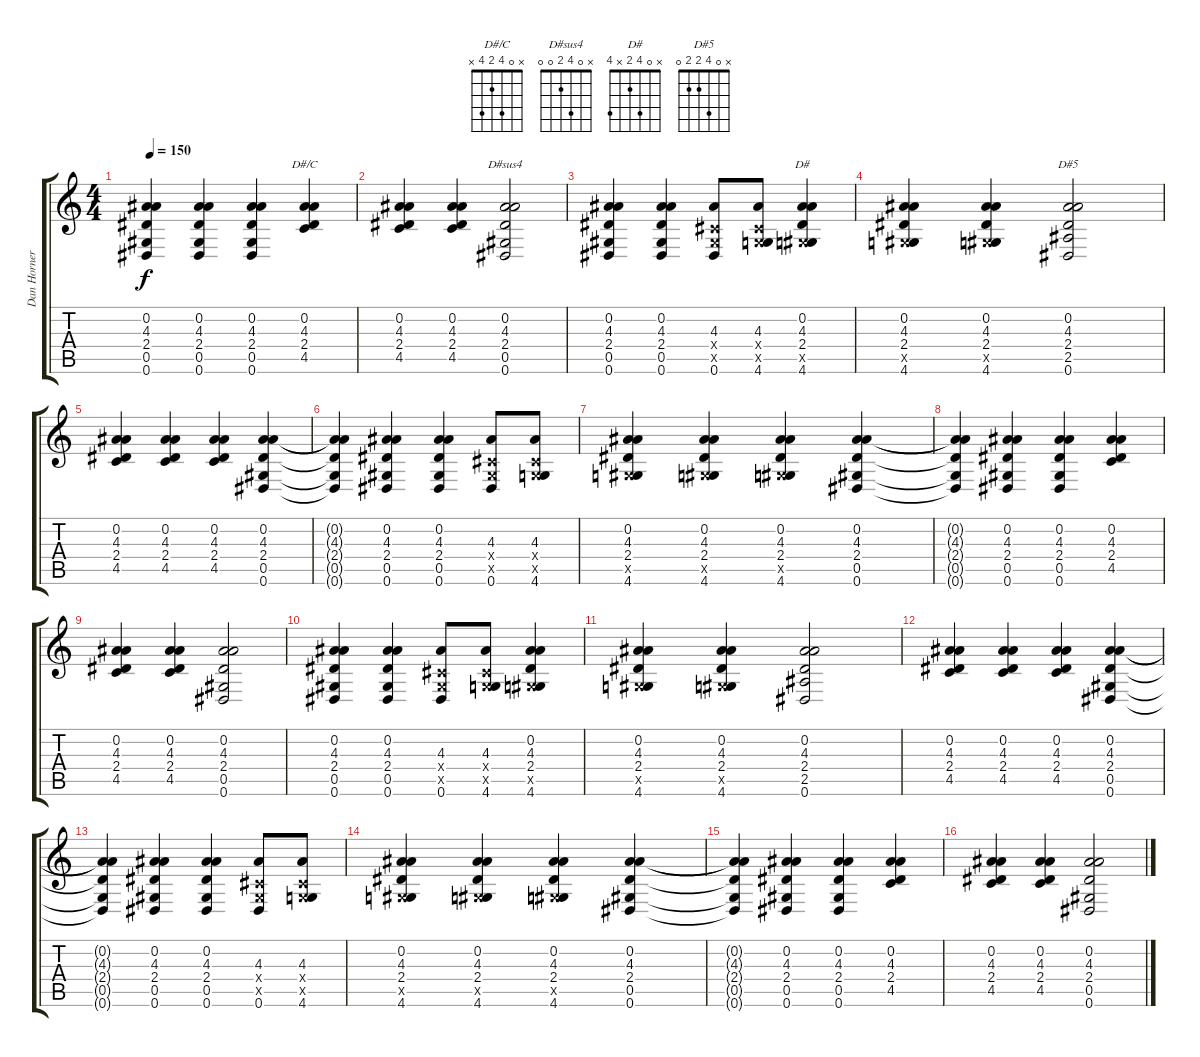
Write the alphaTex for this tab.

\track ("Dan Horner" "Dan Horner") {instrument acousticguitarsteel}
\staff {score tabs}
\tuning (Eb4 Bb3 Gb3 Db3 Ab2 Eb2) {hide}
\chord ("D#/C" x 0 4 2 4 x)
\chord ("D#sus4" x 0 4 2 0 0)
\chord ("D#" x 0 4 2 x 4)
\chord ("D#5" x 0 4 2 2 0)
\ts (4 4)
\tempo 150
\clef g2
\ks c
(0.2{t} 4.3{t} 2.4{t} 0.5{t} 0.6{t}).4{dy f} (0.2 4.3 2.4 0.5 0.6).4 (0.2 4.3 2.4 0.5 0.6).4 (0.2 4.3 2.4 4.5).4{ch "D#/C"} |
(0.2 4.3 2.4 4.5).4 (0.2 4.3 2.4 4.5).4 (0.2 4.3 2.4 0.5 0.6).2{ch "D#sus4"} |
(0.2 4.3 2.4 0.5 0.6).4 (0.2 4.3 2.4 0.5 0.6).4 (4.3 0.4{x} 0.5{x} 0.6).8 (4.3 0.4{x} 0.5{x} 4.6).8 (0.2 4.3 2.4 0.5{x} 4.6).4{ch "D#"} |
(0.2 4.3 2.4 0.5{x} 4.6).4 (0.2 4.3 2.4 0.5{x} 4.6).4 (0.2 4.3 2.4 2.5 0.6).2{ch "D#5"} |
(0.2 4.3 2.4 4.5).4 (0.2 4.3 2.4 4.5).4 (0.2 4.3 2.4 4.5).4 (0.2 4.3 2.4 0.5 0.6).4 |
(0.2{t} 4.3{t} 2.4{t} 0.5{t} 0.6{t}).4 (0.2 4.3 2.4 0.5 0.6).4 (0.2 4.3 2.4 0.5 0.6).4 (4.3 0.4{x} 0.5{x} 0.6).8 (4.3 0.4{x} 0.5{x} 4.6).8 |
(0.2 4.3 2.4 0.5{x} 4.6).4 (0.2 4.3 2.4 0.5{x} 4.6).4 (0.2 4.3 2.4 0.5{x} 4.6).4 (0.2 4.3 2.4 0.5 0.6).4 |
(0.2{t} 4.3{t} 2.4{t} 0.5{t} 0.6{t}).4 (0.2 4.3 2.4 0.5 0.6).4 (0.2 4.3 2.4 0.5 0.6).4 (0.2 4.3 2.4 4.5).4 |
(0.2 4.3 2.4 4.5).4 (0.2 4.3 2.4 4.5).4 (0.2 4.3 2.4 0.5 0.6).2 |
(0.2 4.3 2.4 0.5 0.6).4 (0.2 4.3 2.4 0.5 0.6).4 (4.3 0.4{x} 0.5{x} 0.6).8 (4.3 0.4{x} 0.5{x} 4.6).8 (0.2 4.3 2.4 0.5{x} 4.6).4 |
(0.2 4.3 2.4 0.5{x} 4.6).4 (0.2 4.3 2.4 0.5{x} 4.6).4 (0.2 4.3 2.4 2.5 0.6).2 |
(0.2 4.3 2.4 4.5).4 (0.2 4.3 2.4 4.5).4 (0.2 4.3 2.4 4.5).4 (0.2 4.3 2.4 0.5 0.6).4 |
(0.2{t} 4.3{t} 2.4{t} 0.5{t} 0.6{t}).4 (0.2 4.3 2.4 0.5 0.6).4 (0.2 4.3 2.4 0.5 0.6).4 (4.3 0.4{x} 0.5{x} 0.6).8 (4.3 0.4{x} 0.5{x} 4.6).8 |
(0.2 4.3 2.4 0.5{x} 4.6).4 (0.2 4.3 2.4 0.5{x} 4.6).4 (0.2 4.3 2.4 0.5{x} 4.6).4 (0.2 4.3 2.4 0.5 0.6).4 |
(0.2{t} 4.3{t} 2.4{t} 0.5{t} 0.6{t}).4 (0.2 4.3 2.4 0.5 0.6).4 (0.2 4.3 2.4 0.5 0.6).4 (0.2 4.3 2.4 4.5).4 |
(0.2 4.3 2.4 4.5).4 (0.2 4.3 2.4 4.5).4 (0.2 4.3 2.4 0.5 0.6).2
